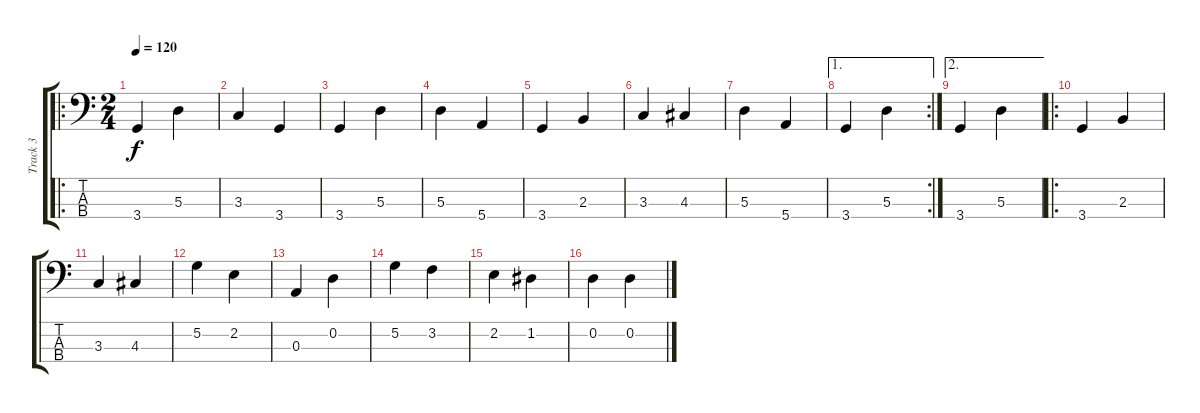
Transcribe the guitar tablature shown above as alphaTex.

\track ("Track 3" "Track 3") {instrument acousticbass}
\staff {score tabs}
\tuning (G2 D2 A1 E1) {hide}
\ro
\ts (2 4)
\tempo 120
\clef f4
\ks c
3.4.4{dy f} 5.3.4 |
3.3.4 3.4.4 |
3.4.4 5.3.4 |
5.3.4 5.4.4 |
3.4.4 2.3.4 |
3.3.4 4.3.4 |
5.3.4 5.4.4 |
\ae 1
\rc 2
3.4.4 5.3.4 |
\ae 2
3.4.4 5.3.4 |
\ro
3.4.4 2.3.4 |
3.3.4 4.3.4 |
5.2.4 2.2.4 |
0.3.4 0.2.4 |
5.2.4 3.2.4 |
2.2.4 1.2.4 |
0.2.4 0.2.4
